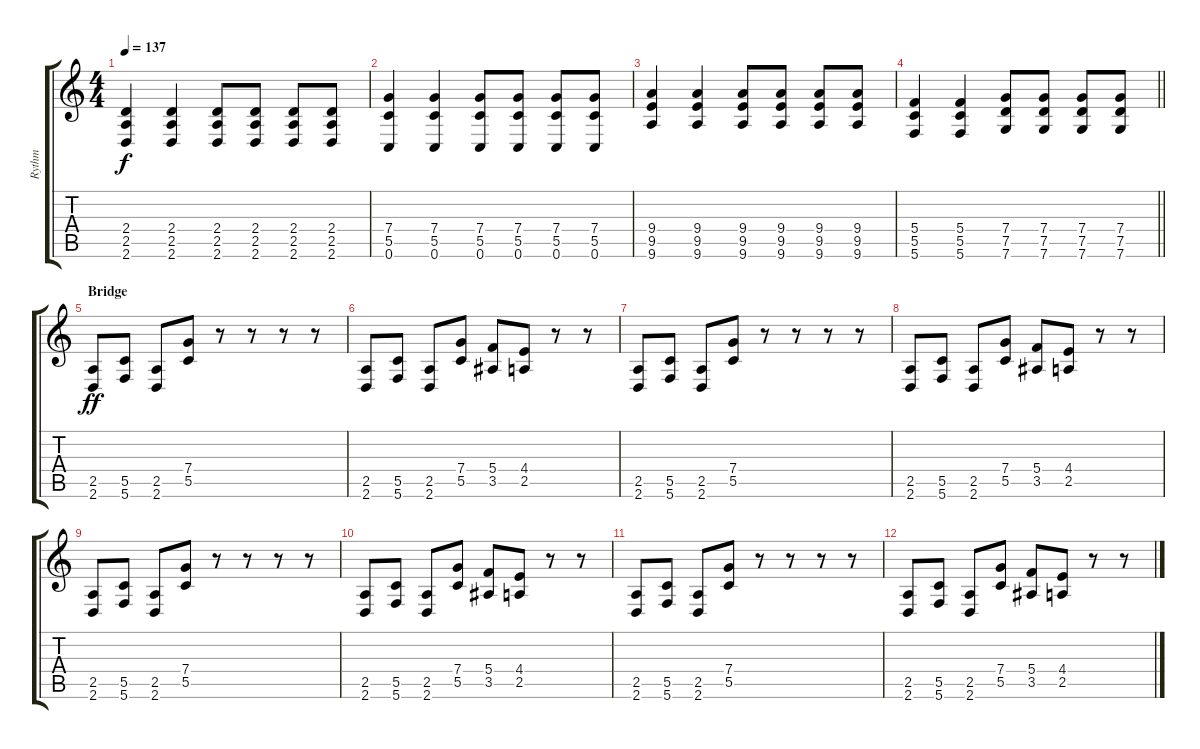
\track ("Rythm" "Rythm") {instrument distortionguitar}
\staff {score tabs}
\tuning (D4 A3 F3 C3 G2 C2) {hide}
\ts (4 4)
\tempo 137
\clef g2
\ks c
(2.4 2.5 2.6).4{dy f} (2.4 2.5 2.6).4 (2.4 2.5 2.6).8 (2.4 2.5 2.6).8 (2.4 2.5 2.6).8 (2.4 2.5 2.6).8 |
(7.4 5.5 0.6).4 (7.4 5.5 0.6).4 (7.4 5.5 0.6).8 (7.4 5.5 0.6).8 (7.4 5.5 0.6).8 (7.4 5.5 0.6).8 |
(9.4 9.5 9.6).4 (9.4 9.5 9.6).4 (9.4 9.5 9.6).8 (9.4 9.5 9.6).8 (9.4 9.5 9.6).8 (9.4 9.5 9.6).8 |
\barLineRight lightlight
(5.4 5.5 5.6).4 (5.4 5.5 5.6).4 (7.4 7.5 7.6).8 (7.4 7.5 7.6).8 (7.4 7.5 7.6).8 (7.4 7.5 7.6).8 |
\section ("" "Bridge")
(2.5 2.6).8{dy ff} (5.5 5.6).8 (2.5 2.6).8 (7.4 5.5).8 r.8 r.8 r.8 r.8 |
(2.5 2.6).8 (5.5 5.6).8 (2.5 2.6).8 (7.4 5.5).8 (5.4 3.5).8 (4.4 2.5).8 r.8 r.8 |
(2.5 2.6).8 (5.5 5.6).8 (2.5 2.6).8 (7.4 5.5).8 r.8 r.8 r.8 r.8 |
(2.5 2.6).8 (5.5 5.6).8 (2.5 2.6).8 (7.4 5.5).8 (5.4 3.5).8 (4.4 2.5).8 r.8 r.8 |
(2.5 2.6).8 (5.5 5.6).8 (2.5 2.6).8 (7.4 5.5).8 r.8 r.8 r.8 r.8 |
(2.5 2.6).8 (5.5 5.6).8 (2.5 2.6).8 (7.4 5.5).8 (5.4 3.5).8 (4.4 2.5).8 r.8 r.8 |
(2.5 2.6).8 (5.5 5.6).8 (2.5 2.6).8 (7.4 5.5).8 r.8 r.8 r.8 r.8 |
(2.5 2.6).8 (5.5 5.6).8 (2.5 2.6).8 (7.4 5.5).8 (5.4 3.5).8 (4.4 2.5).8 r.8 r.8
